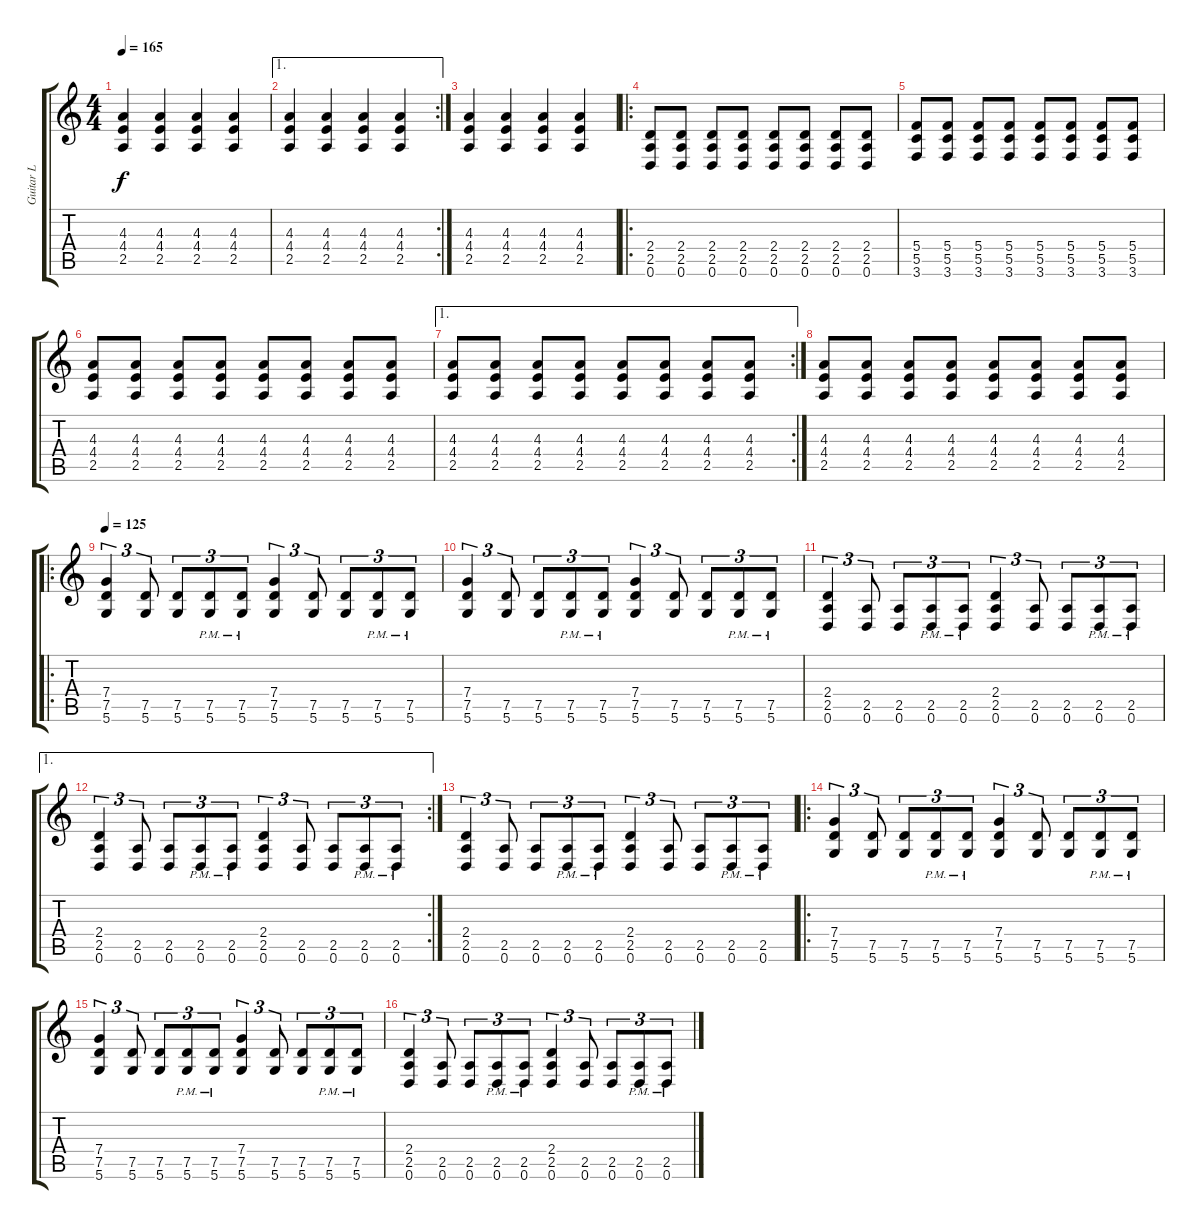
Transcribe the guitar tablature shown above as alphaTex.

\track ("Guitar L" "Guitar L") {instrument distortionguitar}
\staff {score tabs}
\tuning (D4 A3 F3 C3 G2 D2) {hide}
\ts (4 4)
\tempo 165
\clef g2
\ks c
(4.3 4.4 2.5).4{dy f} (4.3 4.4 2.5).4 (4.3 4.4 2.5).4 (4.3 4.4 2.5).4 |
\ae 1
\rc 2
(4.3 4.4 2.5).4 (4.3 4.4 2.5).4 (4.3 4.4 2.5).4 (4.3 4.4 2.5).4 |
(4.3 4.4 2.5).4 (4.3 4.4 2.5).4 (4.3 4.4 2.5).4 (4.3 4.4 2.5).4 |
\ro
(2.4 2.5 0.6).8 (2.4 2.5 0.6).8 (2.4 2.5 0.6).8 (2.4 2.5 0.6).8 (2.4 2.5 0.6).8 (2.4 2.5 0.6).8 (2.4 2.5 0.6).8 (2.4 2.5 0.6).8 |
(5.4 5.5 3.6).8 (5.4 5.5 3.6).8 (5.4 5.5 3.6).8 (5.4 5.5 3.6).8 (5.4 5.5 3.6).8 (5.4 5.5 3.6).8 (5.4 5.5 3.6).8 (5.4 5.5 3.6).8 |
(4.3 4.4 2.5).8 (4.3 4.4 2.5).8 (4.3 4.4 2.5).8 (4.3 4.4 2.5).8 (4.3 4.4 2.5).8 (4.3 4.4 2.5).8 (4.3 4.4 2.5).8 (4.3 4.4 2.5).8 |
\ae 1
\rc 2
(4.3 4.4 2.5).8 (4.3 4.4 2.5).8 (4.3 4.4 2.5).8 (4.3 4.4 2.5).8 (4.3 4.4 2.5).8 (4.3 4.4 2.5).8 (4.3 4.4 2.5).8 (4.3 4.4 2.5).8 |
(4.3 4.4 2.5).8 (4.3 4.4 2.5).8 (4.3 4.4 2.5).8 (4.3 4.4 2.5).8 (4.3 4.4 2.5).8 (4.3 4.4 2.5).8 (4.3 4.4 2.5).8 (4.3 4.4 2.5).8 |
\ro
\tempo 125
(7.4 7.5 5.6).4{tu (3 2)} (7.5 5.6).8{tu (3 2)} (7.5 5.6).8{tu (3 2)} (7.5{pm} 5.6{pm}).8{tu (3 2)} (7.5{pm} 5.6{pm}).8{tu (3 2)} (7.4 7.5 5.6).4{tu (3 2)} (7.5 5.6).8{tu (3 2)} (7.5 5.6).8{tu (3 2)} (7.5{pm} 5.6{pm}).8{tu (3 2)} (7.5{pm} 5.6{pm}).8{tu (3 2)} |
(7.4 7.5 5.6).4{tu (3 2)} (7.5 5.6).8{tu (3 2)} (7.5 5.6).8{tu (3 2)} (7.5{pm} 5.6{pm}).8{tu (3 2)} (7.5{pm} 5.6{pm}).8{tu (3 2)} (7.4 7.5 5.6).4{tu (3 2)} (7.5 5.6).8{tu (3 2)} (7.5 5.6).8{tu (3 2)} (7.5{pm} 5.6{pm}).8{tu (3 2)} (7.5{pm} 5.6{pm}).8{tu (3 2)} |
(2.4 2.5 0.6).4{tu (3 2)} (2.5 0.6).8{tu (3 2)} (2.5 0.6).8{tu (3 2)} (2.5{pm} 0.6{pm}).8{tu (3 2)} (2.5{pm} 0.6{pm}).8{tu (3 2)} (2.4 2.5 0.6).4{tu (3 2)} (2.5 0.6).8{tu (3 2)} (2.5 0.6).8{tu (3 2)} (2.5{pm} 0.6{pm}).8{tu (3 2)} (2.5{pm} 0.6{pm}).8{tu (3 2)} |
\ae 1
\rc 2
(2.4 2.5 0.6).4{tu (3 2)} (2.5 0.6).8{tu (3 2)} (2.5 0.6).8{tu (3 2)} (2.5{pm} 0.6{pm}).8{tu (3 2)} (2.5{pm} 0.6{pm}).8{tu (3 2)} (2.4 2.5 0.6).4{tu (3 2)} (2.5 0.6).8{tu (3 2)} (2.5 0.6).8{tu (3 2)} (2.5{pm} 0.6{pm}).8{tu (3 2)} (2.5{pm} 0.6{pm}).8{tu (3 2)} |
(2.4 2.5 0.6).4{tu (3 2)} (2.5 0.6).8{tu (3 2)} (2.5 0.6).8{tu (3 2)} (2.5{pm} 0.6{pm}).8{tu (3 2)} (2.5{pm} 0.6{pm}).8{tu (3 2)} (2.4 2.5 0.6).4{tu (3 2)} (2.5 0.6).8{tu (3 2)} (2.5 0.6).8{tu (3 2)} (2.5{pm} 0.6{pm}).8{tu (3 2)} (2.5{pm} 0.6{pm}).8{tu (3 2)} |
\ro
(7.4 7.5 5.6).4{tu (3 2)} (7.5 5.6).8{tu (3 2)} (7.5 5.6).8{tu (3 2)} (7.5{pm} 5.6{pm}).8{tu (3 2)} (7.5{pm} 5.6{pm}).8{tu (3 2)} (7.4 7.5 5.6).4{tu (3 2)} (7.5 5.6).8{tu (3 2)} (7.5 5.6).8{tu (3 2)} (7.5{pm} 5.6{pm}).8{tu (3 2)} (7.5{pm} 5.6{pm}).8{tu (3 2)} |
(7.4 7.5 5.6).4{tu (3 2)} (7.5 5.6).8{tu (3 2)} (7.5 5.6).8{tu (3 2)} (7.5{pm} 5.6{pm}).8{tu (3 2)} (7.5{pm} 5.6{pm}).8{tu (3 2)} (7.4 7.5 5.6).4{tu (3 2)} (7.5 5.6).8{tu (3 2)} (7.5 5.6).8{tu (3 2)} (7.5{pm} 5.6{pm}).8{tu (3 2)} (7.5{pm} 5.6{pm}).8{tu (3 2)} |
(2.4 2.5 0.6).4{tu (3 2)} (2.5 0.6).8{tu (3 2)} (2.5 0.6).8{tu (3 2)} (2.5{pm} 0.6{pm}).8{tu (3 2)} (2.5{pm} 0.6{pm}).8{tu (3 2)} (2.4 2.5 0.6).4{tu (3 2)} (2.5 0.6).8{tu (3 2)} (2.5 0.6).8{tu (3 2)} (2.5{pm} 0.6{pm}).8{tu (3 2)} (2.5{pm} 0.6{pm}).8{tu (3 2)}
